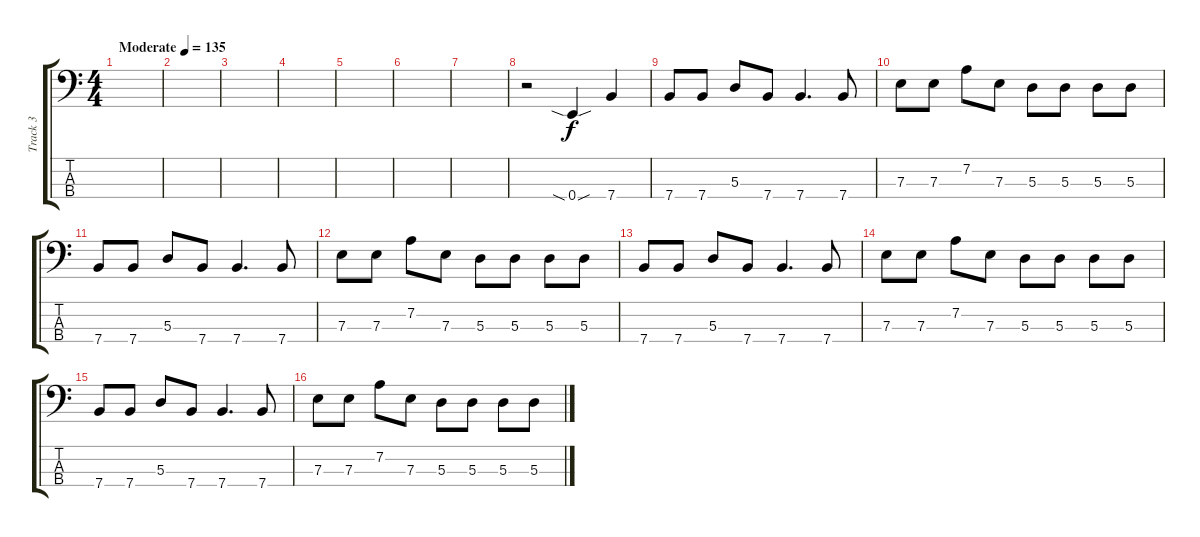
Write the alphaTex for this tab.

\track ("Track 3" "Track 3") {instrument electricbassfinger}
\staff {score tabs}
\tuning (G2 D2 A1 E1) {hide}
\ts (4 4)
\tempo (135 "Moderate")
\clef f4
\ks c
|
|
|
|
|
|
|
r.2 0.4{sia sou}.4 7.4.4 |
7.4.8 7.4.8 5.3.8 7.4.8 7.4.4{d} 7.4.8 |
7.3.8 7.3.8 7.2.8 7.3.8 5.3.8 5.3.8 5.3.8 5.3.8 |
7.4.8 7.4.8 5.3.8 7.4.8 7.4.4{d} 7.4.8 |
7.3.8 7.3.8 7.2.8 7.3.8 5.3.8 5.3.8 5.3.8 5.3.8 |
7.4.8 7.4.8 5.3.8 7.4.8 7.4.4{d} 7.4.8 |
7.3.8 7.3.8 7.2.8 7.3.8 5.3.8 5.3.8 5.3.8 5.3.8 |
7.4.8 7.4.8 5.3.8 7.4.8 7.4.4{d} 7.4.8 |
7.3.8 7.3.8 7.2.8 7.3.8 5.3.8 5.3.8 5.3.8 5.3.8
